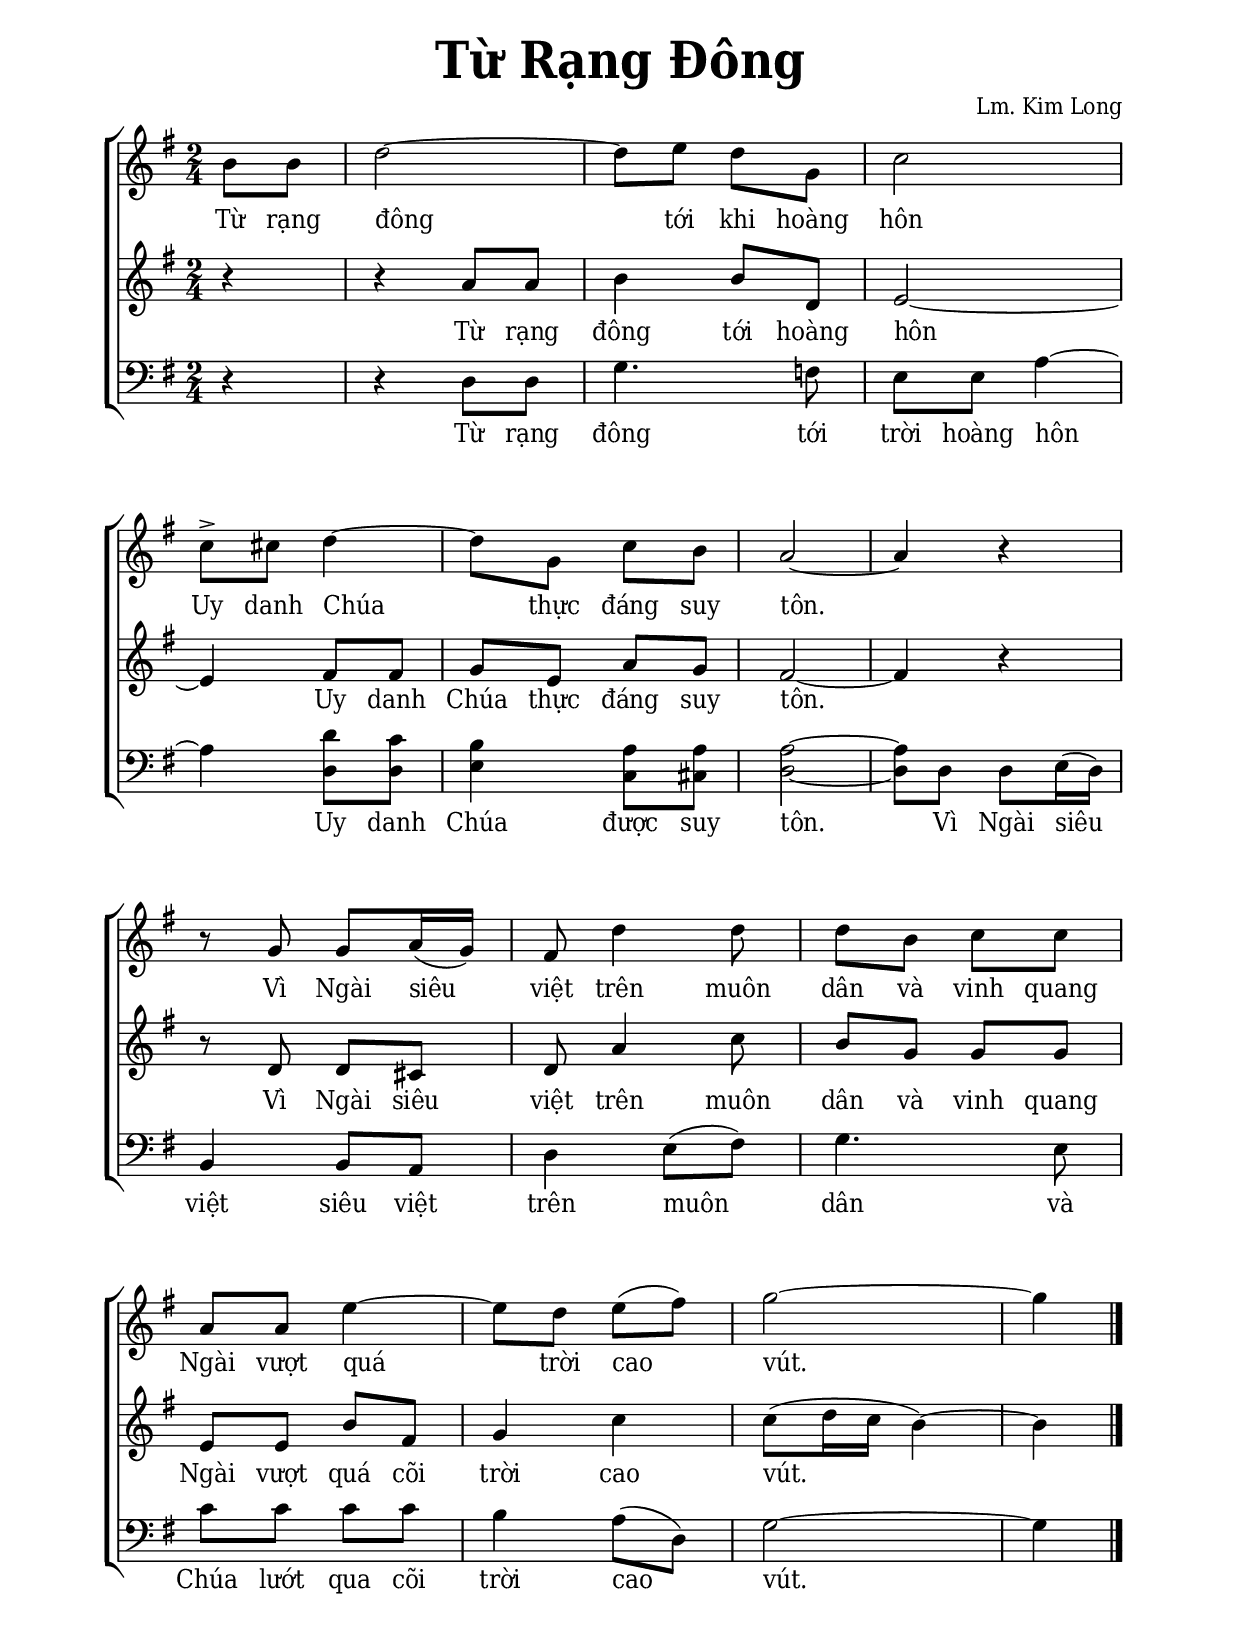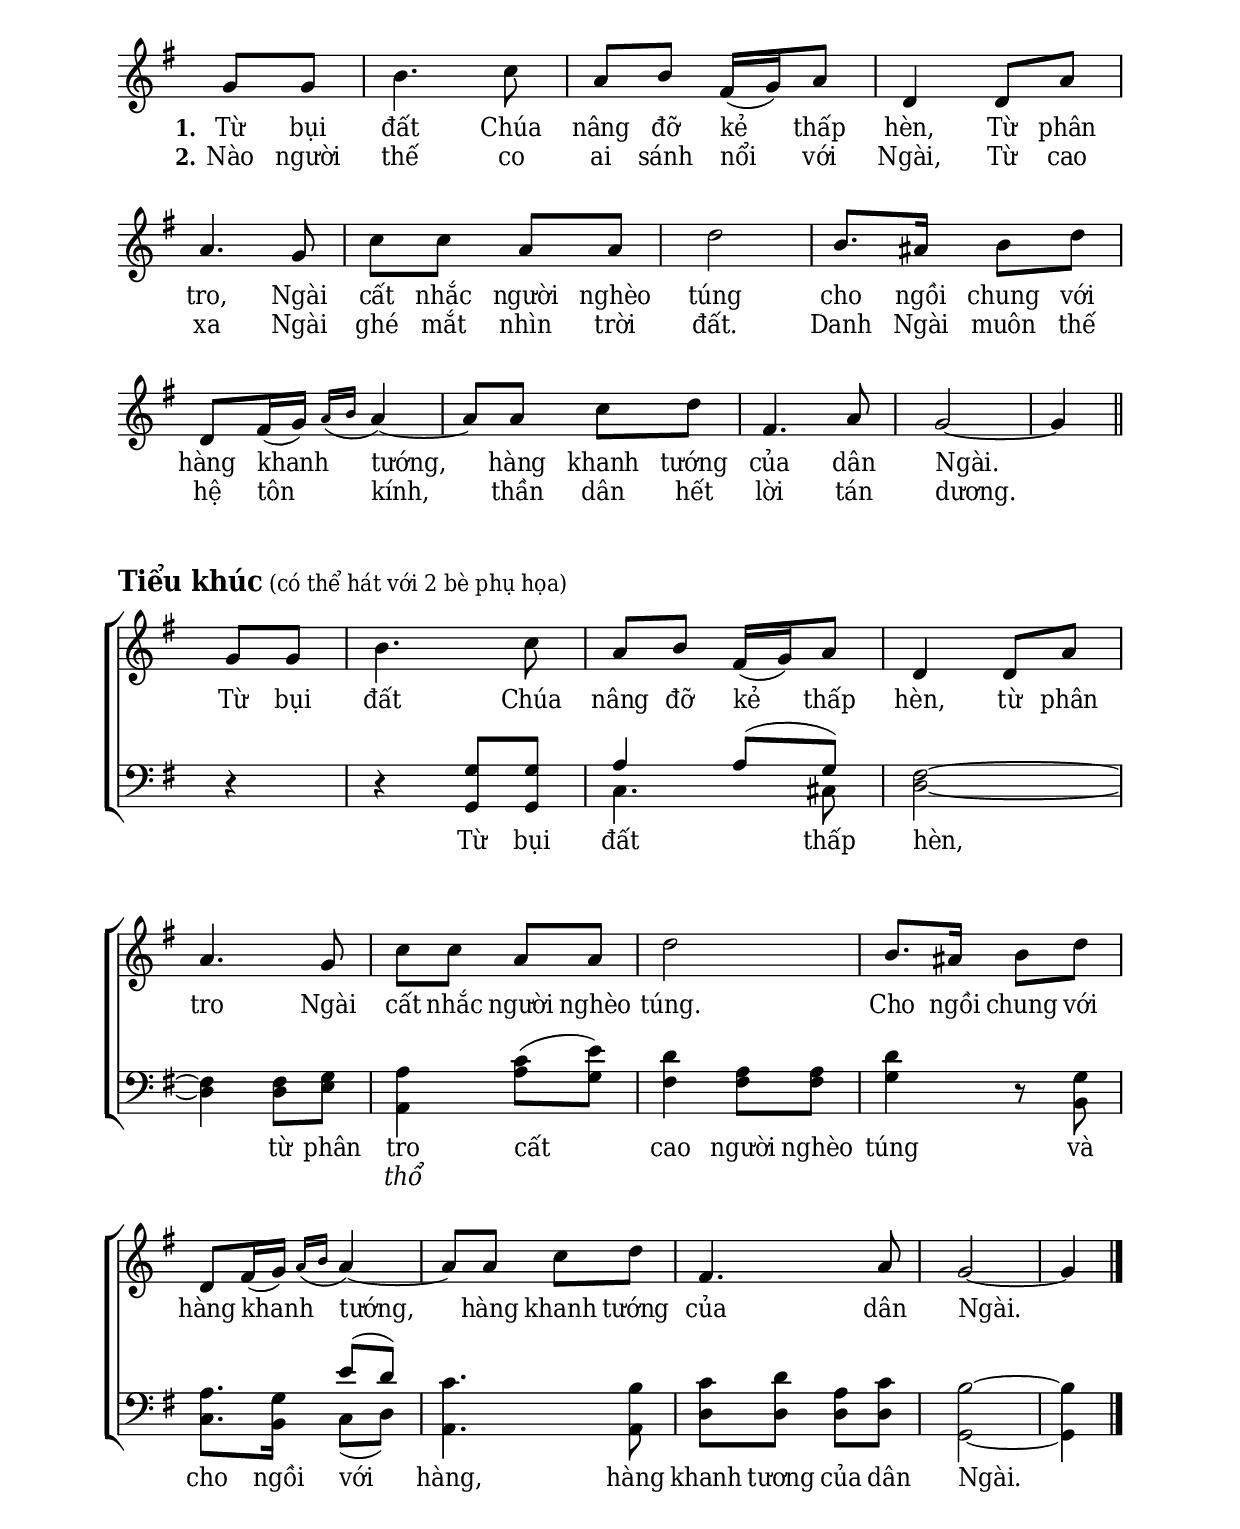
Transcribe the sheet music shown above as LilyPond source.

% Cài đặt chung
\version "2.22.1"
\include "english.ly"

\header {
  title = \markup { \fontsize #3 "Từ Rạng Đông" }
  composer = "Lm. Kim Long"
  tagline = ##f
}

% Nhạc
nhacDiepKhucSop = \relative c'' {
  \partial 4 b8 b |
  d2 ~ |
  d8 e d g, |
  c2 |
  c8 ^> cs d4 ~ |
  d8 g, c b |
  a2 ~ |
  a4 r |
  r8 g g a16 (g) |
  fs8 d'4 d8 |
  d b c c |
  a a e'4 ~ |
  e8 d e (fs) |
  g2 ~ |
  g4 \bar "|."
}

nhacDiepKhucAlto = \relative c'' {
  r4 |
  r a8 a |
  b4 b8 d, |
  e2 ~ |
  e4 fs8 fs |
  g e a g |
  fs2 ~ |
  fs4 r |
  r8 d d cs |
  d a'4 c8 |
  b g g g |
  e e b' fs |
  g4 c |
  c8 (d16 c b4) ~ |
  b
}

nhacDiepKhucBas = \relative c {
  r4 |
  r d8 d |
  g4. f!8 |
  e e a4 ~ |
  a
  <<
    {
      d8 c |
      b4 a8 a |
      a2 ~ |
      a8
    }
    {
      d,8 d |
      e4 c8 cs |
      d2 ~ |
      d8
    }
  >>
  d d e16 (d) |
  b4 b8 a |
  d4 e8 (fs) |
  g4. e8 |
  c' c c c |
  b4 a8 (d,) |
  g2 ~ |
  g4
}

nhacPhienKhuc = \relative c'' {
  \partial 4 g8 g |
  b4. c8 |
  a b fs16 (g) a8 |
  d,4 d8 a' |
  a4. g8 |
  c c a a |
  d2 |
  b8. as16 b8 d |
  d, fs16 (g) \slashedGrace { a16 (b } a4) ~ |
  a8 a c d |
  fs,4. a8 |
  g2 ~ |
  g4 \bar "||"
}

nhacDiepKhucBaBeSop = \relative c'' {
  <>^\markup {
    \halign #0.5 \bold \huge \raise #3 "Tiểu khúc"
    \normalsize \raise #3 "(có thể hát với 2 bè phụ họa)"
  }
  \partial 4 g8 g |
  b4. c8 |
  a b fs16 (g) a8 |
  d,4 d8 a' |
  a4. g8 |
  c c a a |
  d2 |
  b8. as16 b8 d |
  d, fs16 (g) \slashedGrace { a16 (b } a4) ~ |
  a8 a c d |
  fs,4. a8 |
  g2 ~ |
  g4 \bar "|."
}

nhacDiepKhucBaBeTenor = \relative c' {
  r4
  r g8 g |
  a4 a8 (g) |
  fs2 ~ |
  fs4 fs8 g |
  a4 c8 (e) |
  d4 a8 a |
  d4 r8 g, |
  a8. g16
  e'8 (d) |
  \once \stemDown
  \once \override Stem.length = #9
  c4. b8 |
  c d a c |
  \stemDown
  \override Stem.length = #9
  b2 ~ |
  b4
}

nhacDiepKhucBaBeBas = \relative c {
  r4 |
  r g8 g |
  c4. cs8 |
  d2 ~ |
  d4 d8 e |
  a,4 a'8 (g) |
  fs4 fs8 fs |
  g4 r8 b, |
  c8. b16 c8 (d) |
  a4. a8 |
  d d d d |
  g,2 ~ |
  g4
}

% Lời
loiDiepKhucSop = \lyricmode {
  Từ rạng đông tới khi hoàng hôn
  Uy danh Chúa thực đáng suy tôn.
  Vì Ngài siêu việt trên muôn dân
  và vinh quang Ngài vượt quá trời cao vút.
}

loiDiepKhucAlto = \lyricmode {
  Từ rạng đông tới hoàng hôn
  Uy danh Chúa thực đáng suy tôn.
  Vì Ngài siêu việt trên muôn dân
  và vinh quang Ngài vượt quá cõi trời cao vút.
}

loiDiepKhucBas = \lyricmode {
  Từ rạng đông tới trời hoàng hôn
  Uy danh Chúa được suy tôn.
  Vì Ngài siêu việt siêu việt trên muôn dân
  và Chúa lướt qua cõi trời cao vút.
}

loiPhienKhucMot = \lyricmode {
  \set stanza = #"1."
  Từ bụi đất Chúa nâng đỡ kẻ thấp hèn,
  Từ phân tro, Ngài cất nhắc người nghèo túng
  cho ngồi chung với hàng khanh tướng,
  hàng khanh tướng của dân Ngài.
}

loiPhienKhucHai = \lyricmode {
  \set stanza = #"2."
  Nào người thế co ai sánh nổi với Ngài,
  Từ cao xa Ngài ghé mắt nhìn trời đất.
  Danh Ngài muôn thế hệ tôn kính,
  thần dân hết lời tán dương.
}

loiDiepKhucBaBeSop = \lyricmode {
  Từ bụi đất Chúa nâng đỡ kẻ thấp hèn,
  từ phân tro Ngài cất nhắc người nghèo túng.
  Cho ngồi chung với hàng khanh tướng,
  hàng khanh tướng của dân Ngài.
}

loiDiepKhucBaBeBas = \lyricmode {
  Từ bụi đất thấp hèn, từ phân
  <<
    { tro }
    \new Lyrics {
	    \set associatedVoice = "beBas"
	    \override Lyrics.LyricText.font-shape = #'italic
      thổ
    }
  >>
  cất cao người nghèo túng
  và cho ngồi với hàng, hàng khanh tương của dân Ngài.
}

% Dàn trang
\paper {
  #(set-paper-size "a4")
  top-margin = 15\mm
  bottom-margin = 15\mm
  left-margin = 20\mm
  right-margin = 20\mm
  indent = #0
  #(define fonts
    (make-pango-font-tree
      "Deja Vu Serif Condensed"
      "Deja Vu Serif Condensed"
      "Deja Vu Serif Condensed"
      (/ 20 20)))
  print-page-number = #f
  %page-count = #1
}

TongNhip = {
  \key g \major \time 2/4
  \set Timing.beamExceptions = #'()
  \set Timing.baseMoment = #(ly:make-moment 1/4)
}

\score {
  \new ChoirStaff <<
    \new Staff <<
      \new Voice = "beSop" {
        \clef treble \TongNhip \nhacDiepKhucSop
      }
      \new Lyrics \lyricsto beSop \loiDiepKhucSop
    >>
    \new Staff <<
      \new Voice = "beAlto" {
        \clef treble \TongNhip \nhacDiepKhucAlto
      }
      \new Lyrics \lyricsto beAlto \loiDiepKhucAlto
    >>
    \new Staff <<
        \clef "bass"
        \new Voice = beBas {
          \TongNhip \nhacDiepKhucBas
        }
      \new Lyrics \lyricsto beBas \loiDiepKhucBas
    >>
  >>
  \layout {
    %\override Lyrics.LyricText.font-size = #+2.2
    \override Lyrics.LyricSpace.minimum-distance = #2.0
    \override Score.BarNumber.break-visibility = ##(#f #f #f)
    \override Score.SpacingSpanner.uniform-stretching = ##t
  }
}

\score {
  \new ChoirStaff <<
    \new Staff
      <<
      \new Voice = beSop {
        \TongNhip \nhacPhienKhuc
      }
    >>
    \new Lyrics \lyricsto beSop \loiPhienKhucMot
    \new Lyrics \lyricsto beSop \loiPhienKhucHai
  >>
  \layout {
    \override Staff.TimeSignature.transparent = ##t
    \override Lyrics.LyricSpace.minimum-distance = #2.0
    \override Score.BarNumber.break-visibility = ##(#f #f #f)
    \override Score.SpacingSpanner.uniform-stretching = ##t
  } 
}

\score {
  \new ChoirStaff <<
    \new Staff <<
        \clef treble
        \new Voice = beSop {
          \TongNhip \nhacDiepKhucBaBeSop
        }
      \new Lyrics \lyricsto beSop \loiDiepKhucBaBeSop
    >>
    \new Staff \with {
        \consists "Merge_rests_engraver"
        printPartCombineTexts = ##f
      }
      <<
        \clef bass
      \new Voice \TongNhip \partCombine 
        \nhacDiepKhucBaBeTenor
        \nhacDiepKhucBaBeBas
      \new NullVoice = beBas \nhacDiepKhucBaBeBas
      \new Lyrics \lyricsto beBas \loiDiepKhucBaBeBas
      >>
  >>
  \layout {
    \override Staff.TimeSignature.transparent = ##t
    \override Lyrics.LyricSpace.minimum-distance = #0.5
    \override Score.BarNumber.break-visibility = ##(#f #f #f)
    \override Score.SpacingSpanner.uniform-stretching = ##t
  }
}
